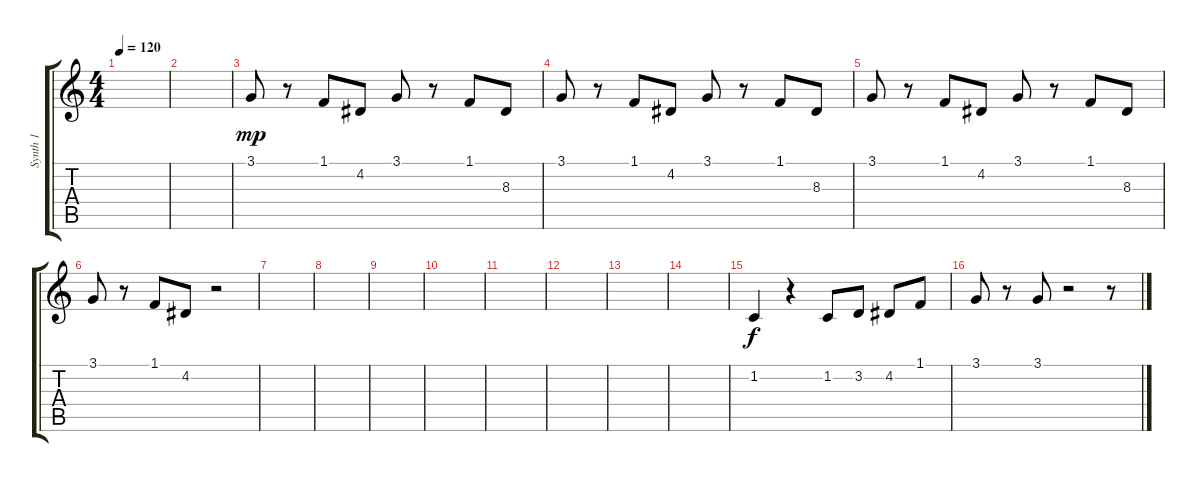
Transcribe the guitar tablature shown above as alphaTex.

\track ("Synth 1" "Synth 1") {instrument lead1square}
\staff {score tabs}
\tuning (E4 B3 G3 D3 A2 E2) {hide}
\ts (4 4)
\tempo 120
\clef g2
\ks c
|
|
3.1.8{dy mp} r.8 1.1.8 4.2.8 3.1.8 r.8 1.1.8 8.3.8 |
3.1.8 r.8 1.1.8 4.2.8 3.1.8 r.8 1.1.8 8.3.8 |
3.1.8 r.8 1.1.8 4.2.8 3.1.8 r.8 1.1.8 8.3.8 |
3.1.8 r.8 1.1.8 4.2.8 r.2 |
|
|
|
|
|
|
|
|
1.2.4{dy f} r.4 1.2.8 3.2.8 4.2.8 1.1.8 |
3.1.8 r.8 3.1.8 r.2 r.8
